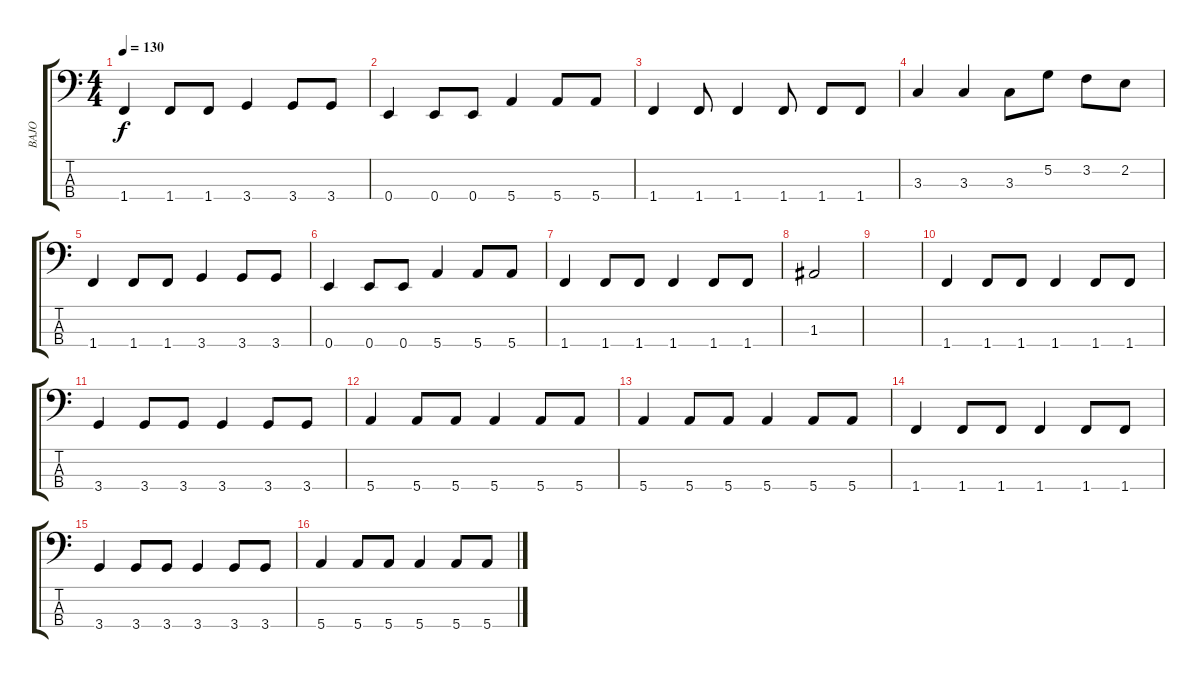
\track ("BAJO" "BAJO") {mute instrument electricbassfinger}
\staff {score tabs}
\tuning (G2 D2 A1 E1) {hide}
\ts (4 4)
\tempo 130
\clef f4
\ks c
1.4.4{dy f} 1.4.8 1.4.8 3.4.4 3.4.8 3.4.8 |
0.4.4 0.4.8 0.4.8 5.4.4 5.4.8 5.4.8 |
1.4.4 1.4.8 1.4.4 1.4.8 1.4.8 1.4.8 |
3.3.4 3.3.4 3.3.8 5.2.8 3.2.8 2.2.8 |
1.4.4 1.4.8 1.4.8 3.4.4 3.4.8 3.4.8 |
0.4.4 0.4.8 0.4.8 5.4.4 5.4.8 5.4.8 |
1.4.4 1.4.8 1.4.8 1.4.4 1.4.8 1.4.8 |
1.3.2 |
|
1.4.4 1.4.8 1.4.8 1.4.4 1.4.8 1.4.8 |
3.4.4 3.4.8 3.4.8 3.4.4 3.4.8 3.4.8 |
5.4.4 5.4.8 5.4.8 5.4.4 5.4.8 5.4.8 |
5.4.4 5.4.8 5.4.8 5.4.4 5.4.8 5.4.8 |
1.4.4 1.4.8 1.4.8 1.4.4 1.4.8 1.4.8 |
3.4.4 3.4.8 3.4.8 3.4.4 3.4.8 3.4.8 |
5.4.4 5.4.8 5.4.8 5.4.4 5.4.8 5.4.8
